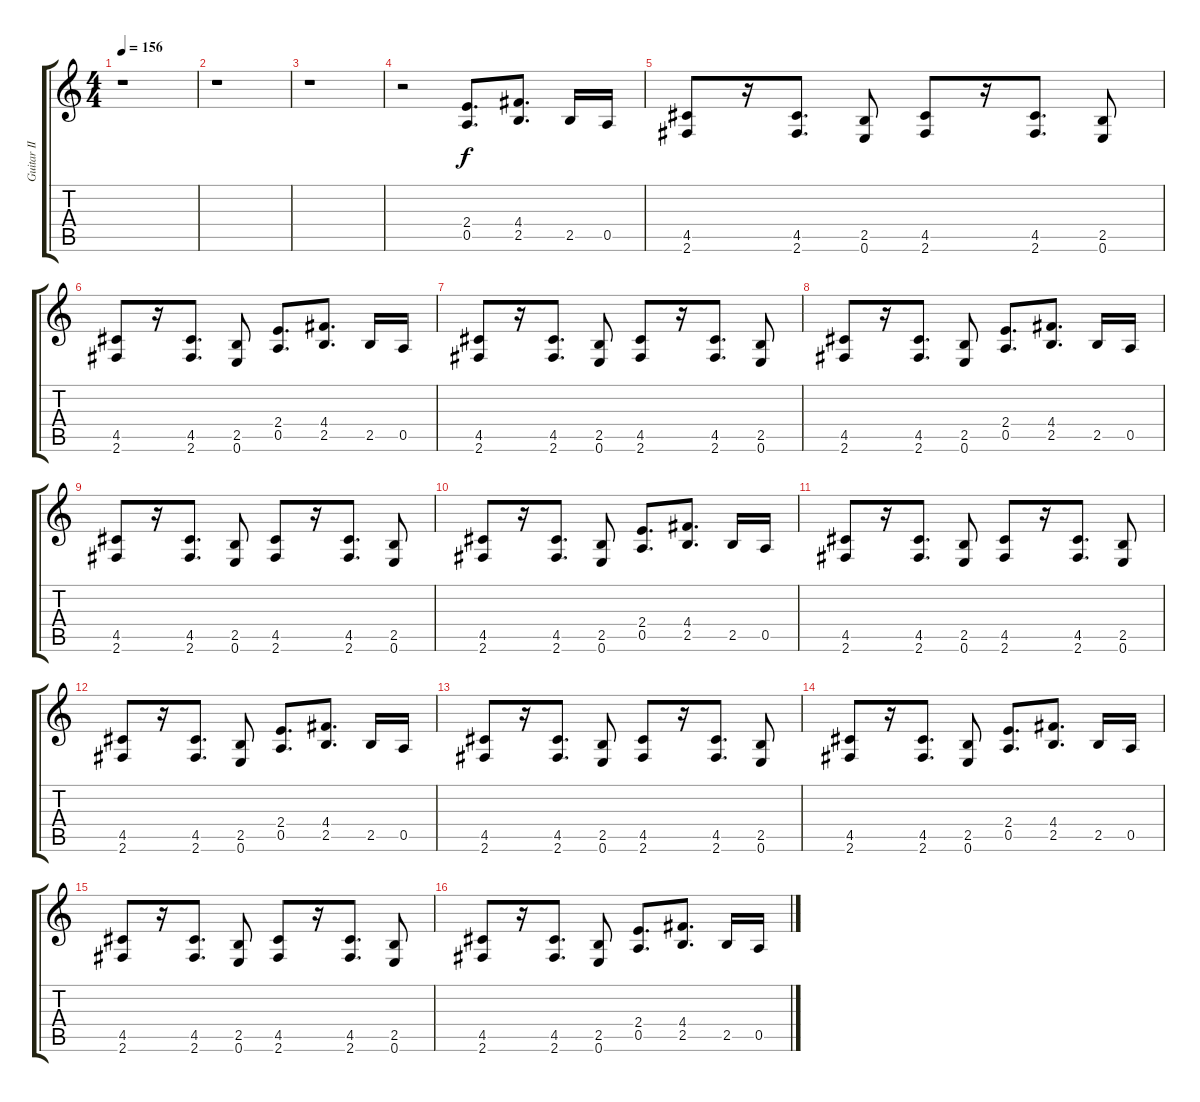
\track ("Guitar II" "Guitar II") {instrument overdrivenguitar}
\staff {score tabs}
\tuning (E4 B3 G3 D3 A2 E2) {hide}
\ts (4 4)
\tempo 156
\clef g2
\ks c
r.1{dy f instrument overdrivenguitar} |
r.1 |
r.1 |
r.2 (2.4 0.5).8{d} (4.4 2.5).8{d} 2.5.16 0.5.16 |
(4.5 2.6).8 r.16 (4.5 2.6).8{d} (2.5 0.6).8 (4.5 2.6).8 r.16 (4.5 2.6).8{d} (2.5 0.6).8 |
(4.5 2.6).8 r.16 (4.5 2.6).8{d} (2.5 0.6).8 (2.4 0.5).8{d} (4.4 2.5).8{d} 2.5.16 0.5.16 |
(4.5 2.6).8 r.16 (4.5 2.6).8{d} (2.5 0.6).8 (4.5 2.6).8 r.16 (4.5 2.6).8{d} (2.5 0.6).8 |
(4.5 2.6).8 r.16 (4.5 2.6).8{d} (2.5 0.6).8 (2.4 0.5).8{d} (4.4 2.5).8{d} 2.5.16 0.5.16 |
(4.5 2.6).8 r.16 (4.5 2.6).8{d} (2.5 0.6).8 (4.5 2.6).8 r.16 (4.5 2.6).8{d} (2.5 0.6).8 |
(4.5 2.6).8 r.16 (4.5 2.6).8{d} (2.5 0.6).8 (2.4 0.5).8{d} (4.4 2.5).8{d} 2.5.16 0.5.16 |
(4.5 2.6).8 r.16 (4.5 2.6).8{d} (2.5 0.6).8 (4.5 2.6).8 r.16 (4.5 2.6).8{d} (2.5 0.6).8 |
(4.5 2.6).8 r.16 (4.5 2.6).8{d} (2.5 0.6).8 (2.4 0.5).8{d} (4.4 2.5).8{d} 2.5.16 0.5.16 |
(4.5 2.6).8 r.16 (4.5 2.6).8{d} (2.5 0.6).8 (4.5 2.6).8 r.16 (4.5 2.6).8{d} (2.5 0.6).8 |
(4.5 2.6).8 r.16 (4.5 2.6).8{d} (2.5 0.6).8 (2.4 0.5).8{d} (4.4 2.5).8{d} 2.5.16 0.5.16 |
(4.5 2.6).8 r.16 (4.5 2.6).8{d} (2.5 0.6).8 (4.5 2.6).8 r.16 (4.5 2.6).8{d} (2.5 0.6).8 |
(4.5 2.6).8 r.16 (4.5 2.6).8{d} (2.5 0.6).8 (2.4 0.5).8{d} (4.4 2.5).8{d} 2.5.16 0.5.16
